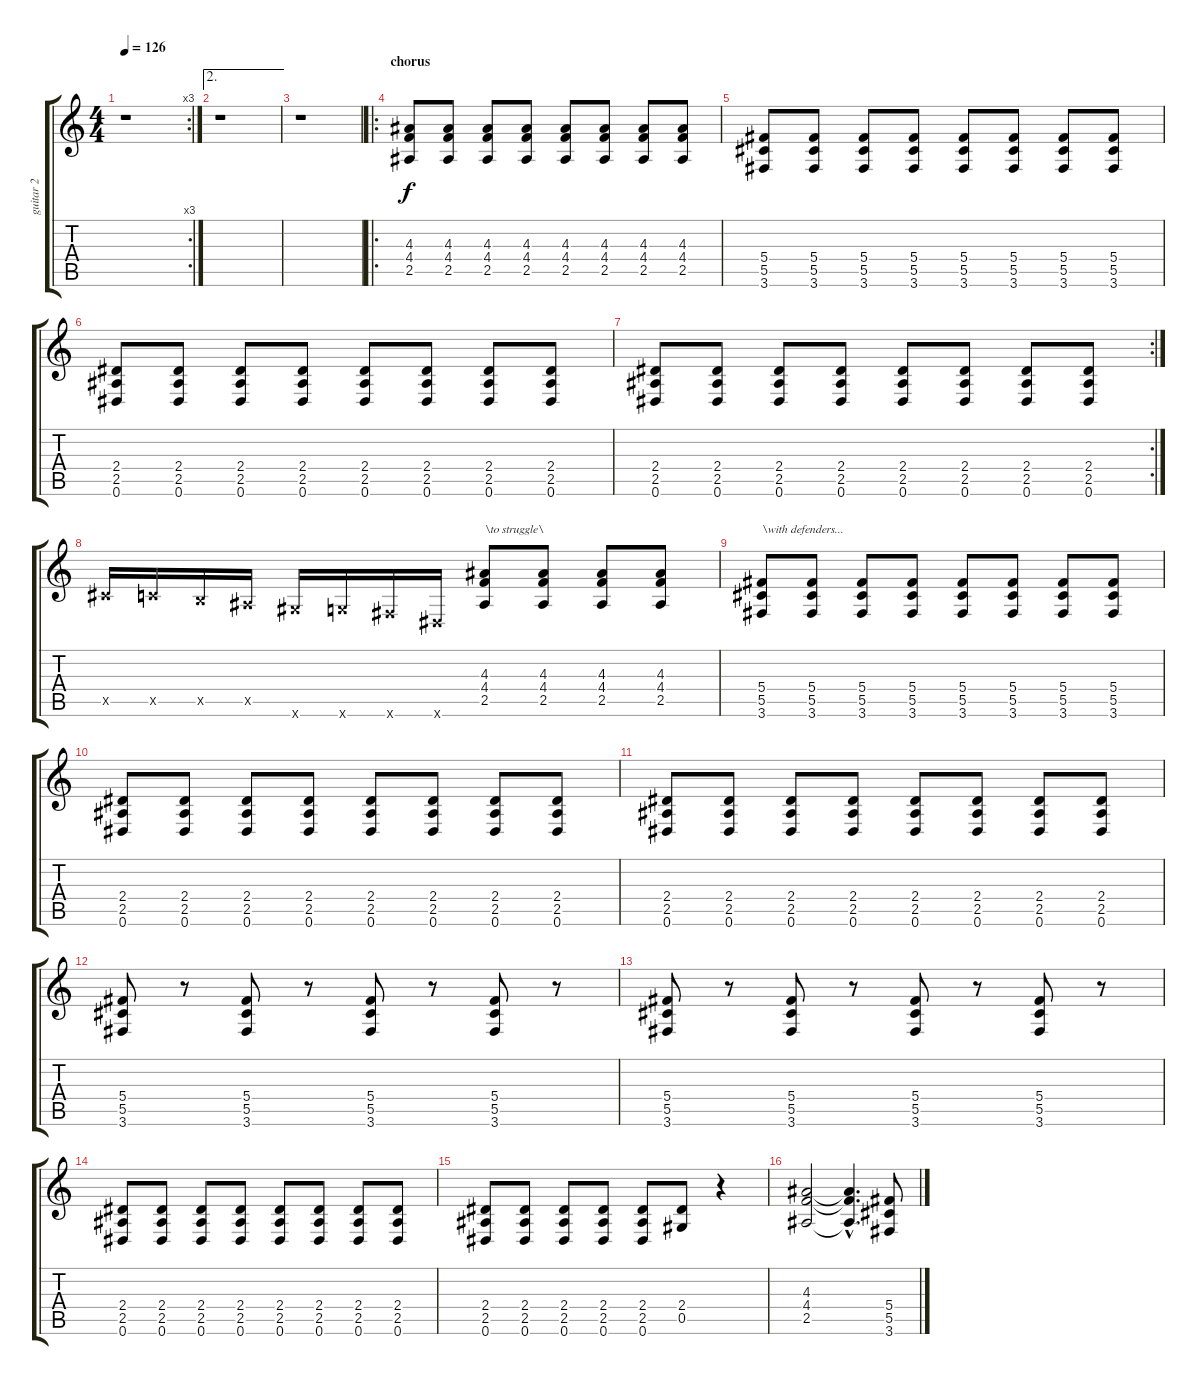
\track ("guitar 2" "guitar 2") {instrument distortionguitar}
\staff {score tabs}
\tuning (Eb4 Bb3 Gb3 Db3 Ab2 Eb2) {hide}
\rc 3
\ts (4 4)
\tempo 126
\clef g2
\ks c
r.1{dy f} |
\ae 2
r.1 |
r.1 |
\ro
\section ("" "chorus")
(4.3 4.4 2.5).8 (4.3 4.4 2.5).8 (4.3 4.4 2.5).8 (4.3 4.4 2.5).8 (4.3 4.4 2.5).8 (4.3 4.4 2.5).8 (4.3 4.4 2.5).8 (4.3 4.4 2.5).8 |
(5.4 5.5 3.6).8 (5.4 5.5 3.6).8 (5.4 5.5 3.6).8 (5.4 5.5 3.6).8 (5.4 5.5 3.6).8 (5.4 5.5 3.6).8 (5.4 5.5 3.6).8 (5.4 5.5 3.6).8 |
(2.4 2.5 0.6).8 (2.4 2.5 0.6).8 (2.4 2.5 0.6).8 (2.4 2.5 0.6).8 (2.4 2.5 0.6).8 (2.4 2.5 0.6).8 (2.4 2.5 0.6).8 (2.4 2.5 0.6).8 |
\rc 2
(2.4 2.5 0.6).8 (2.4 2.5 0.6).8 (2.4 2.5 0.6).8 (2.4 2.5 0.6).8 (2.4 2.5 0.6).8 (2.4 2.5 0.6).8 (2.4 2.5 0.6).8 (2.4 2.5 0.6).8 |
5.5{x}.16 4.5{x}.16 3.5{x}.16 2.5{x}.16 5.6{x}.16 4.6{x}.16 3.6{x}.16 0.6{x}.16 (4.3 4.4 2.5).8{txt "\\to struggle\\"} (4.3 4.4 2.5).8 (4.3 4.4 2.5).8 (4.3 4.4 2.5).8 |
(5.4 5.5 3.6).8{txt "\\with defenders..."} (5.4 5.5 3.6).8 (5.4 5.5 3.6).8 (5.4 5.5 3.6).8 (5.4 5.5 3.6).8 (5.4 5.5 3.6).8 (5.4 5.5 3.6).8 (5.4 5.5 3.6).8 |
(2.4 2.5 0.6).8 (2.4 2.5 0.6).8 (2.4 2.5 0.6).8 (2.4 2.5 0.6).8 (2.4 2.5 0.6).8 (2.4 2.5 0.6).8 (2.4 2.5 0.6).8 (2.4 2.5 0.6).8 |
(2.4 2.5 0.6).8 (2.4 2.5 0.6).8 (2.4 2.5 0.6).8 (2.4 2.5 0.6).8 (2.4 2.5 0.6).8 (2.4 2.5 0.6).8 (2.4 2.5 0.6).8 (2.4 2.5 0.6).8 |
(5.4 5.5 3.6).8 r.8 (5.4 5.5 3.6).8 r.8 (5.4 5.5 3.6).8 r.8 (5.4 5.5 3.6).8 r.8 |
(5.4 5.5 3.6).8 r.8 (5.4 5.5 3.6).8 r.8 (5.4 5.5 3.6).8 r.8 (5.4 5.5 3.6).8 r.8 |
(2.4 2.5 0.6).8 (2.4 2.5 0.6).8 (2.4 2.5 0.6).8 (2.4 2.5 0.6).8 (2.4 2.5 0.6).8 (2.4 2.5 0.6).8 (2.4 2.5 0.6).8 (2.4 2.5 0.6).8 |
(2.4 2.5 0.6).8 (2.4 2.5 0.6).8 (2.4 2.5 0.6).8 (2.4 2.5 0.6).8 (2.4 2.5 0.6).8 (2.4 0.5).8 r.4 |
(4.3 4.4 2.5).2 (4.3{hac t} 4.4{hac t} 2.5{hac t}).4{d} (5.4 5.5 3.6).8
